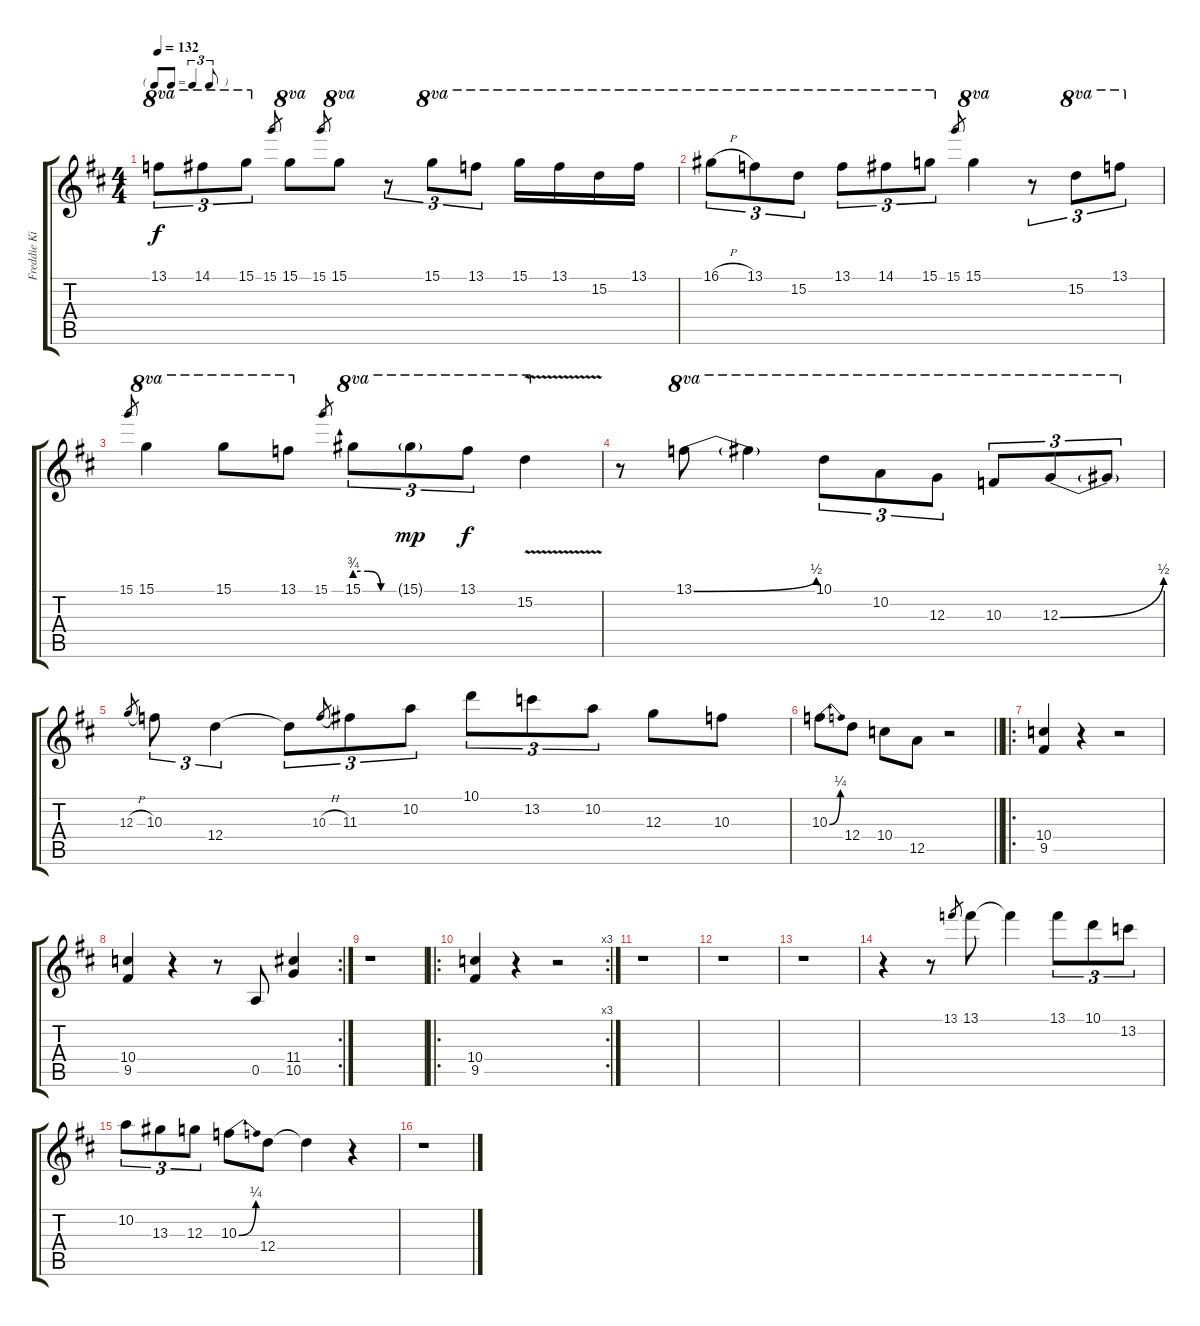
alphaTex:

\track ("Freddie King" "Freddie Ki") {instrument distortionguitar}
\staff {score tabs}
\tuning (E4 B3 G3 D3 A2 E2) {hide}
\ts (4 4)
\tf triplet8th
\tempo 132
\clef g2
\ks d
13.1.8{tu (3 2) ot 8va dy f} 14.1.8{tu (3 2) ot 8va} 15.1.8{tu (3 2) ot 8va} 15.1.8{gr} 15.1.8{ot 8va} 15.1.8{gr} 15.1.8{ot 8va} r.8{tu (3 2)} 15.1.8{tu (3 2) ot 8va} 13.1.8{tu (3 2) ot 8va} 15.1.16{ot 8va} 13.1.16{ot 8va} 15.2.16{ot 8va} 13.1.16{ot 8va} |
16.1{h}.8{tu (3 2) ot 8va} 13.1.8{tu (3 2) ot 8va} 15.2.8{tu (3 2) ot 8va} 13.1.8{tu (3 2) ot 8va} 14.1.8{tu (3 2) ot 8va} 15.1.8{tu (3 2) ot 8va} 15.1.8{gr} 15.1.4{ot 8va} r.8{tu (3 2)} 15.2.8{tu (3 2) ot 8va} 13.1.8{tu (3 2) ot 8va} |
15.1.8{gr} 15.1.4{ot 8va} 15.1.8{ot 8va} 13.1.8{ot 8va} 15.1.8{gr} 15.1{be (custom 0 3 20 3 40 0 60 0)}.8{tu (3 2) ot 8va} 15.1{g}.8{tu (3 2) ot 8va dy mp} 13.1.8{tu (3 2) ot 8va dy f} 15.2{v}.4{ot 8va} |
r.8 13.1{be (bend 0 0 60 2)}.8{ot 8va} 13.1{t}.4{ot 8va} 10.1.8{tu (3 2) ot 8va} 10.2.8{tu (3 2) ot 8va} 12.3.8{tu (3 2) ot 8va} 10.3.8{tu (3 2) ot 8va} 12.3{be (bend 0 0 60 2)}.8{tu (3 2) ot 8va} 12.3{t}.8{tu (3 2) ot 8va} |
12.3{h}.8{gr} 10.3.8{tu (3 2)} 12.4.4{tu (3 2)} 12.4{t}.8{tu (3 2)} 10.3{h}.8{gr} 11.3.8{tu (3 2)} 10.2.8{tu (3 2)} 10.1.8{tu (3 2)} 13.2.8{tu (3 2)} 10.2.8{tu (3 2)} 12.3.8 10.3.8 |
\barLineRight lightlight
10.3{be (bend 0 0 60 1)}.8 12.4.8 10.4.8 12.5.8 r.2 |
\ro
(10.4 9.5).4 r.4 r.2 |
\rc 2
(10.4 9.5).4 r.4 r.8 0.5.8 (11.4 10.5).4 |
r.1 |
\ro
\rc 3
(10.4 9.5).4 r.4 r.2 |
r.1 |
r.1 |
r.1 |
r.4 r.8 13.1.8{gr} 13.1.8 13.1{t}.4 13.1.8{tu (3 2)} 10.1.8{tu (3 2)} 13.2.8{tu (3 2)} |
10.2.8{tu (3 2)} 13.3.8{tu (3 2)} 12.3.8{tu (3 2)} 10.3{be (bend 0 0 60 1)}.8 12.4.8 12.4{t}.4 r.4 |
r.1
